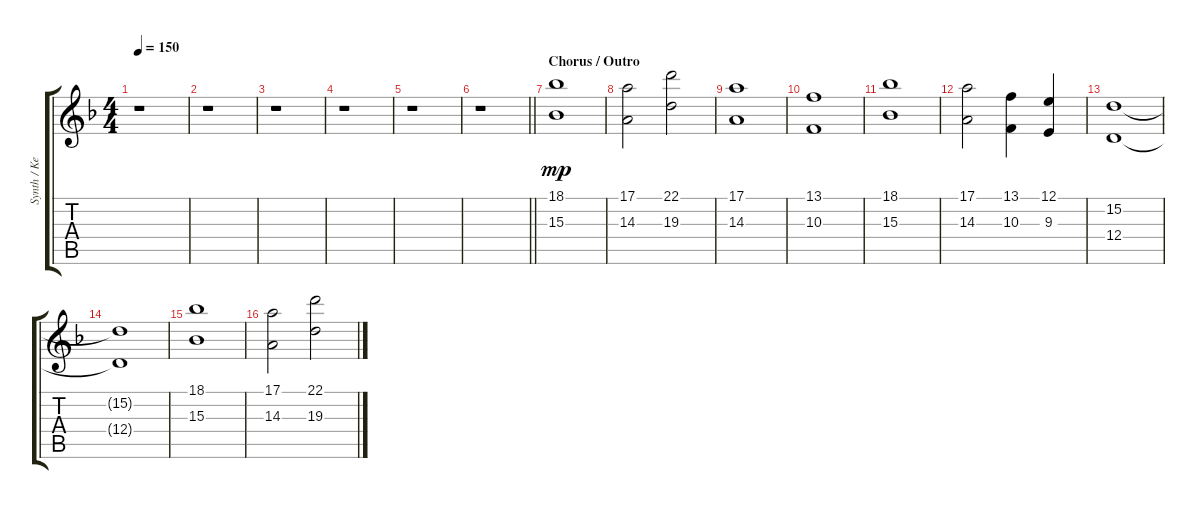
\track ("Synth / Keyboard" "Synth / Ke") {instrument synthstrings1}
\staff {score tabs}
\tuning (E4 B3 G3 D3 A2 D2) {hide}
\ts (4 4)
\tempo 150
\clef g2
\ks f
r.1{dy mp} |
r.1 |
r.1 |
r.1 |
r.1 |
\barLineRight lightlight
r.1 |
\section ("" "Chorus / Outro")
(18.1 15.3).1{instrument synthstrings1} |
(17.1 14.3).2 (22.1 19.3).2 |
(17.1 14.3).1 |
(13.1 10.3).1 |
(18.1 15.3).1 |
(17.1 14.3).2 (13.1 10.3).4 (12.1 9.3).4 |
(15.2 12.4).1 |
(15.2{t} 12.4{t}).1 |
(18.1 15.3).1 |
(17.1 14.3).2 (22.1 19.3).2
